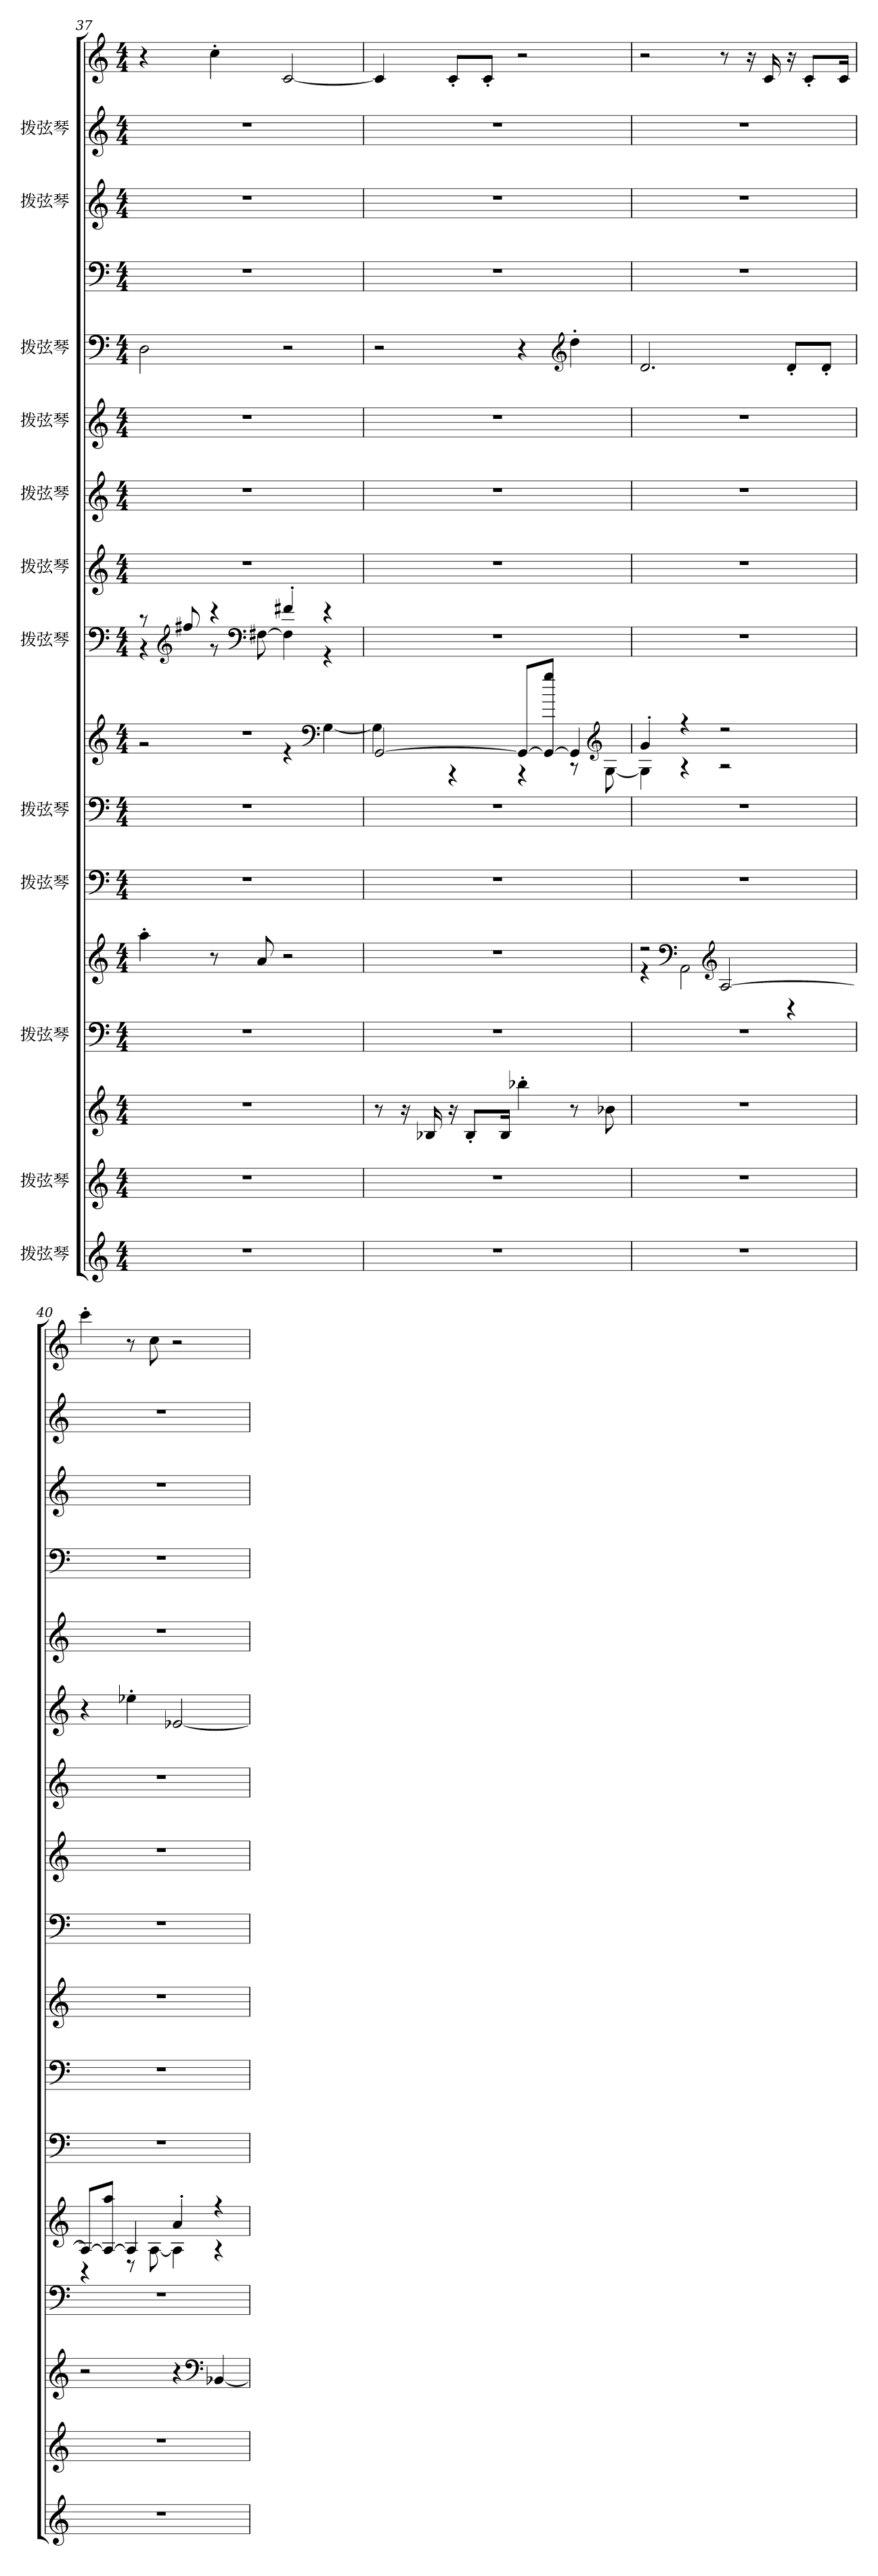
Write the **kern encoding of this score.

**kern	**kern	**kern	**kern	**kern	**kern	**kern	**kern	**kern	**kern	**kern	**kern	**kern	**kern	**kern	**kern	**kern
*part12	*part11	*part11	*part10	*part10	*part9	*part8	*part8	*part7	*part6	*part5	*part4	*part3	*part3	*part2	*part1	*part1
*staff17	*staff16	*staff15	*staff14	*staff13	*staff12	*staff11	*staff10	*staff9	*staff8	*staff7	*staff6	*staff5	*staff4	*staff3	*staff2	*staff1
*I"拨弦琴	*I"拨弦琴	*	*I"拨弦琴	*	*I"拨弦琴	*I"拨弦琴	*	*I"拨弦琴	*I"拨弦琴	*I"拨弦琴	*I"拨弦琴	*I"拨弦琴	*	*I"拨弦琴	*I"拨弦琴	*
!!LO:PB:g=z
*clefG2	*clefG2	*clefG2	*clefF4	*clefG2	*clefF4	*clefF4	*clefG2	*clefF4	*clefG2	*clefG2	*clefG2	*clefF4	*clefF4	*clefG2	*clefG2	*clefG2
*k[]	*k[]	*k[]	*k[]	*k[]	*k[]	*k[]	*k[]	*k[]	*k[]	*k[]	*k[]	*k[]	*k[]	*k[]	*k[]	*k[]
*M4/4	*M4/4	*M4/4	*M4/4	*M4/4	*M4/4	*M4/4	*M4/4	*M4/4	*M4/4	*M4/4	*M4/4	*M4/4	*M4/4	*M4/4	*M4/4	*M4/4
=37	=37	=37	=37	=37	=37	=37	=37	=37	=37	=37	=37	=37	=37	=37	=37	=37
*	*	*	*	*	*	*	*^	*^	*	*	*	*	*	*	*	*
1r	1r	1r	1r	4aa'\	1r	1r	1r	2r	8r	4r	1r	1r	1r	2D\	1r	1r	1r	4r
*	*	*	*	*	*	*	*	*	*clefG2	*	*	*	*	*	*	*	*	*
.	.	.	.	.	.	.	.	.	8ff#X/	.	.	.	.	.	.	.	.	.
.	.	.	.	8r	.	.	.	.	4r	8r	.	.	.	.	.	.	.	4cc'\
*	*	*	*	*	*	*	*	*	*clefF4	*	*	*	*	*	*	*	*	*
.	.	.	.	8a/	.	.	.	.	.	[8F#X\	.	.	.	.	.	.	.	.
.	.	.	.	2r	.	.	.	4r	4f#X'/	4F#\]	.	.	.	2r	.	.	.	[2c/
*	*	*	*	*	*	*	*clefF4	*	*	*	*	*	*	*	*	*	*	*
.	.	.	.	.	.	.	.	[4G\	4r	4r	.	.	.	.	.	.	.	.
*	*	*	*	*	*	*	*	*	*v	*v	*	*	*	*	*	*	*	*
=38	=38	=38	=38	=38	=38	=38	=38	=38	=38	=38	=38	=38	=38	=38	=38	=38	=38
1r	1r	8r	1r	1r	1r	1r	[2GG/	4G\]	1r	1r	1r	1r	2r	1r	1r	1r	4c/]
.	.	16r	.	.	.	.	.	.	.	.	.	.	.	.	.	.	.
.	.	16B-X/	.	.	.	.	.	.	.	.	.	.	.	.	.	.	.
.	.	16r	.	.	.	.	.	4r	.	.	.	.	.	.	.	.	8c'/L
.	.	8B-'/L	.	.	.	.	.	.	.	.	.	.	.	.	.	.	.
.	.	.	.	.	.	.	.	.	.	.	.	.	.	.	.	.	8c'/J
.	.	16B-/Jk	.	.	.	.	.	.	.	.	.	.	.	.	.	.	.
.	.	4bb-X'\	.	.	.	.	8GG/L_	4r	.	.	.	.	4r	.	.	.	2r
.	.	.	.	.	.	.	8GG/_ 8gg/J	.	.	.	.	.	.	.	.	.	.
*	*	*	*	*	*	*	*	*	*	*	*	*	*clefG2	*	*	*	*
.	.	8r	.	.	.	.	4GG/]	8r	.	.	.	.	4dd'\	.	.	.	.
*	*	*	*	*	*	*	*clefG2	*	*	*	*	*	*	*	*	*	*
.	.	8b-X\	.	.	.	.	.	[8G\	.	.	.	.	.	.	.	.	.
=39	=39	=39	=39	=39	=39	=39	=39	=39	=39	=39	=39	=39	=39	=39	=39	=39	=39
*	*	*	*	*^	*	*	*	*	*	*	*	*	*	*	*	*	*
1r	1r	1r	1r	2r	4r	1r	1r	4g'/	4G\]	1r	1r	1r	1r	2.d/	1r	1r	1r	2r
*	*	*	*	*clefF4	*	*	*	*	*	*	*	*	*	*	*	*	*	*
.	.	.	.	.	2AA\	.	.	4r	4r	.	.	.	.	.	.	.	.	.
*	*	*	*	*clefG2	*	*	*	*	*	*	*	*	*	*	*	*	*	*
.	.	.	.	[2A/	.	.	.	2r	2r	.	.	.	.	.	.	.	.	8r
.	.	.	.	.	.	.	.	.	.	.	.	.	.	.	.	.	.	16r
.	.	.	.	.	.	.	.	.	.	.	.	.	.	.	.	.	.	16c/
.	.	.	.	.	4r	.	.	.	.	.	.	.	.	8d'/L	.	.	.	16r
.	.	.	.	.	.	.	.	.	.	.	.	.	.	.	.	.	.	8c'/L
.	.	.	.	.	.	.	.	.	.	.	.	.	.	8d'/J	.	.	.	.
.	.	.	.	.	.	.	.	.	.	.	.	.	.	.	.	.	.	16c/Jk
*	*	*	*	*	*	*	*	*v	*v	*	*	*	*	*	*	*	*	*
!!LO:PB:g=z
=40	=40	=40	=40	=40	=40	=40	=40	=40	=40	=40	=40	=40	=40	=40	=40	=40	=40
1r	1r	2r	1r	8A/L_	4r	1r	1r	1r	1r	1r	1r	4r	1r	1r	1r	1r	4ccc'\
.	.	.	.	8A/_ 8aa/J	.	.	.	.	.	.	.	.	.	.	.	.	.
.	.	.	.	4A/]	8r	.	.	.	.	.	.	4ee-X'\	.	.	.	.	8r
.	.	.	.	.	[8A\	.	.	.	.	.	.	.	.	.	.	.	8cc\
.	.	4r	.	4a'/	4A\]	.	.	.	.	.	.	[2e-X/	.	.	.	.	2r
*	*	*clefF4	*	*	*	*	*	*	*	*	*	*	*	*	*	*	*
.	.	[4BB-X/	.	4r	4r	.	.	.	.	.	.	.	.	.	.	.	.
*	*	*	*	*v	*v	*	*	*	*	*	*	*	*	*	*	*	*
=	=	=	=	=	=	=	=	=	=	=	=	=	=	=	=	=
*-	*-	*-	*-	*-	*-	*-	*-	*-	*-	*-	*-	*-	*-	*-	*-	*-
